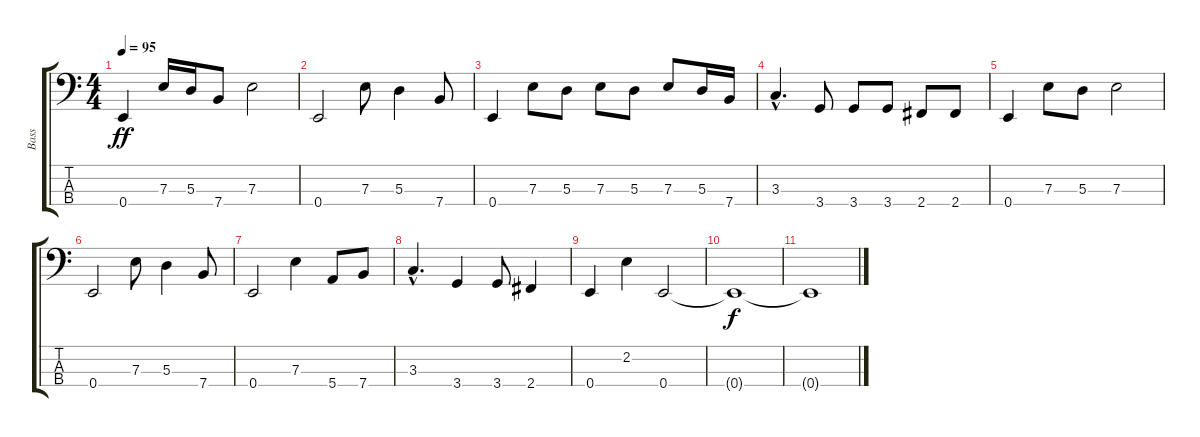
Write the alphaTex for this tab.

\track ("Bass" "Bass") {instrument electricbassfinger}
\staff {score tabs}
\tuning (G2 D2 A1 E1) {hide}
\ts (4 4)
\tempo 95
\clef f4
\ks c
0.4.4{dy ff} 7.3.16 5.3.16 7.4.8 7.3.2 |
0.4.2 7.3.8 5.3.4 7.4.8 |
0.4.4 7.3.8 5.3.8 7.3.8 5.3.8 7.3.8 5.3.16 7.4.16 |
3.3{hac}.4{d} 3.4.8 3.4.8 3.4.8 2.4.8 2.4.8 |
0.4.4 7.3.8 5.3.8 7.3.2 |
0.4.2 7.3.8 5.3.4 7.4.8 |
0.4.2 7.3.4 5.4.8 7.4.8 |
3.3{hac}.4{d} 3.4.4 3.4.8 2.4.4 |
0.4.4 2.2.4 0.4.2 |
0.4{t}.1{dy f} |
0.4{t}.1
